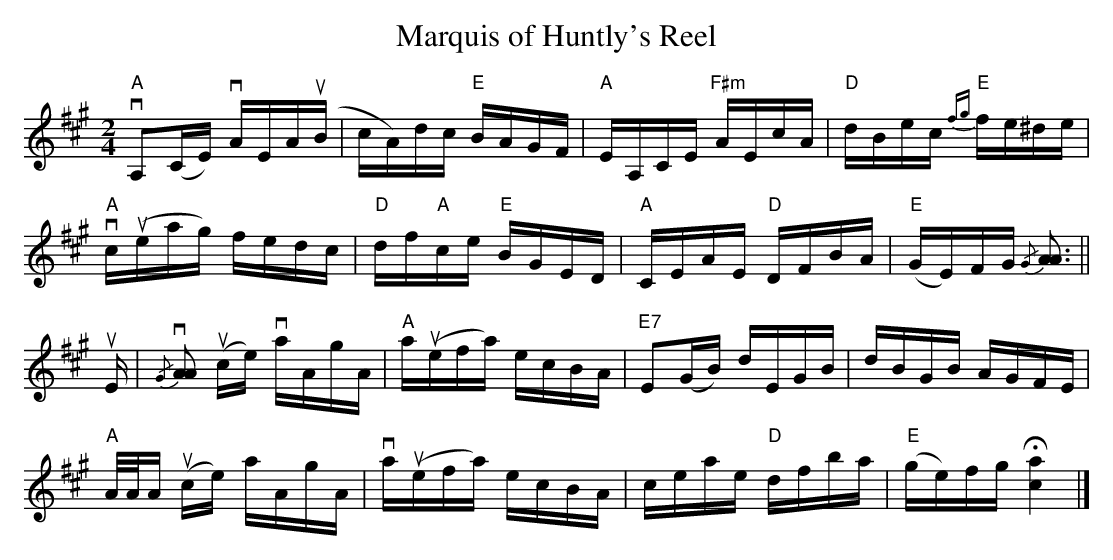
X:1
T:Marquis of Huntly's Reel
M:2/4
K:A
"A"vA,2(CE) vAEA(uB|cA)dc "E"BAGF|"A"EA,CE "F#m"AEcA|"D"dBec "E"{fg}fe^de|
"A"vc(ueag) fedc|"D"df"A"ce "E"BGED|"A"CEAE "D"DFBA|"E"(GE)FG {/G}[A3A3]||
uE|{/G}v[A2A2] (uce) vaAgA|"A"a(uefa) ecBA|"E7"E2(GB) dEGB|dBGB AGFE|
"A"A/A/A (uce) aAgA|va(uefa) ecBA|ceae "D"dfba|"E"(ge)fg H[a4c4]|]
